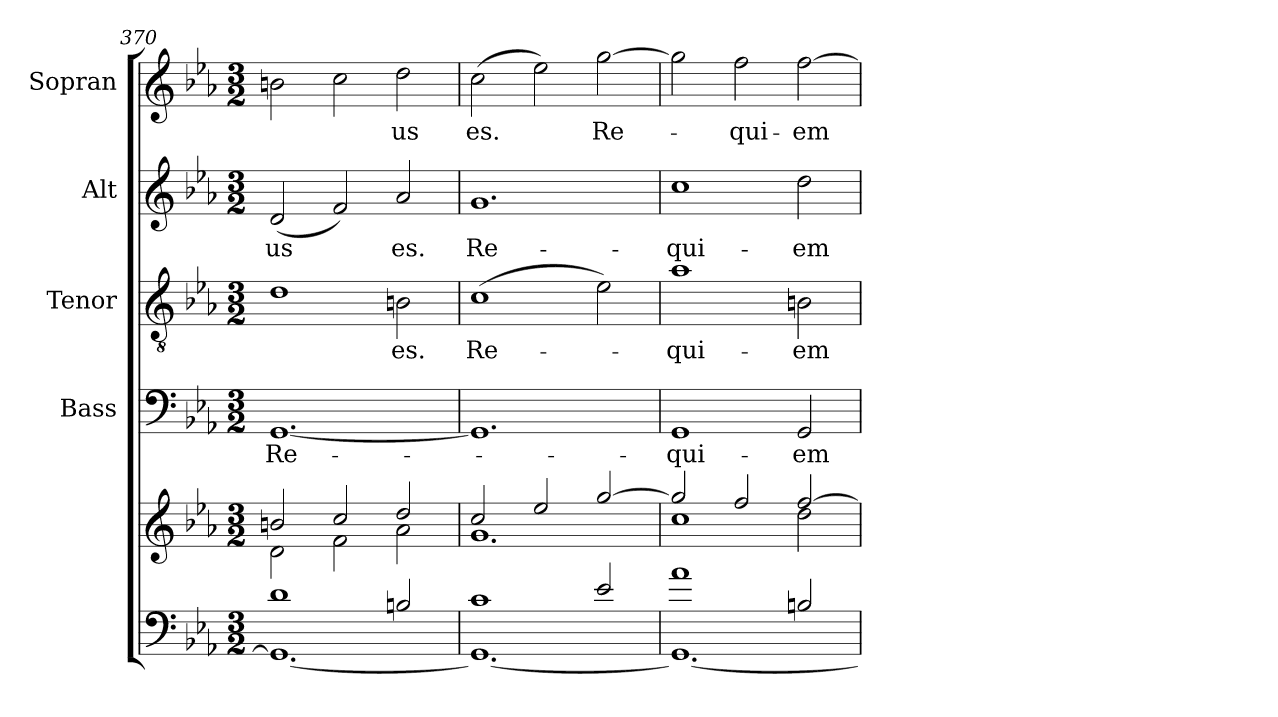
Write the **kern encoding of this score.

**kern	**kern	**kern	**text	**kern	**text	**kern	**text	**kern	**text
*part5	*part5	*part4	*part4	*part3	*part3	*part2	*part2	*part1	*part1
*staff6	*staff5	*staff4	*staff4	*staff3	*staff3	*staff2	*staff2	*staff1	*staff1
*	*	*I"Bass	*	*I"Tenor	*	*I"Alt	*	*I"Sopran	*
*	*	*I'B.	*	*I'T.	*	*I'A.	*	*I'S.	*
*clefF4	*clefG2	*clefF4	*	*clefGv2	*	*clefG2	*	*clefG2	*
*k[b-e-a-]	*k[b-e-a-]	*k[b-e-a-]	*	*k[b-e-a-]	*	*k[b-e-a-]	*	*k[b-e-a-]	*
*E-:	*E-:	*E-:	*	*E-:	*	*E-:	*	*E-:	*
*M3/2	*M3/2	*M3/2	*	*M3/2	*	*M3/2	*	*M3/2	*
=370	=370	=370	=370	=370	=370	=370	=370	=370	=370
*^	*^	*	*	*	*	*	*	*	*
!	!	!	!	!	!LO:LY:b	!	!	!	!LO:LY:b	!	!
1d	1.GG_	2bn/	2d\	[1.GG	Re-	1d	.	(<2d/	-us	2bn\	.
.	.	2cc/	2f\	.	.	.	.	2f/)	.	2cc\	.
!	!	!	!	!	!	!	!LO:LY:b	!	!LO:LY:b	!	!LO:LY:b
2Bn/	.	2dd/	2a-\	.	.	2Bn\	es.	2a-/	es.	2dd\	-us
!!LO:PB:g=z
=371	=371	=371	=371	=371	=371	=371	=371	=371	=371	=371	=371
!	!	!	!	!	!	!	!LO:LY:b	!	!LO:LY:b	!	!LO:LY:b
1c	1.GG_	2cc/	1.g	1.GG]	.	(>1c	Re-	1.g	Re-	(>2cc\	es.
.	.	2ee-/	.	.	.	.	.	.	.	2ee-\)	.
!	!	!	!	!	!	!	!	!	!	!	!LO:LY:b
2e-/	.	[>2gg/	.	.	.	2e-\)	.	.	.	[2gg\	Re-
=372	=372	=372	=372	=372	=372	=372	=372	=372	=372	=372	=372
!	!	!	!	!	!LO:LY:b	!	!LO:LY:b	!	!LO:LY:b	!	!
1a-	1.GG_	2gg/]	1cc	1GG	-qui-	1a-	-qui-	1cc	-qui-	2gg\]	.
!	!	!	!	!	!	!	!	!	!	!	!LO:LY:b
.	.	2ff/	.	.	.	.	.	.	.	2ff\	-qui-
!	!	!	!	!	!LO:LY:b	!	!LO:LY:b	!	!LO:LY:b	!	!LO:LY:b
2Bn/	.	[>2ff/	2dd\	2GG/	-em	2Bn\	-em	2dd\	-em	[2ff\	-em
*v	*v	*	*	*	*	*	*	*	*	*	*
*	*v	*v	*	*	*	*	*	*	*	*
=	=	=	=	=	=	=	=	=	=
*-	*-	*-	*-	*-	*-	*-	*-	*-	*-
